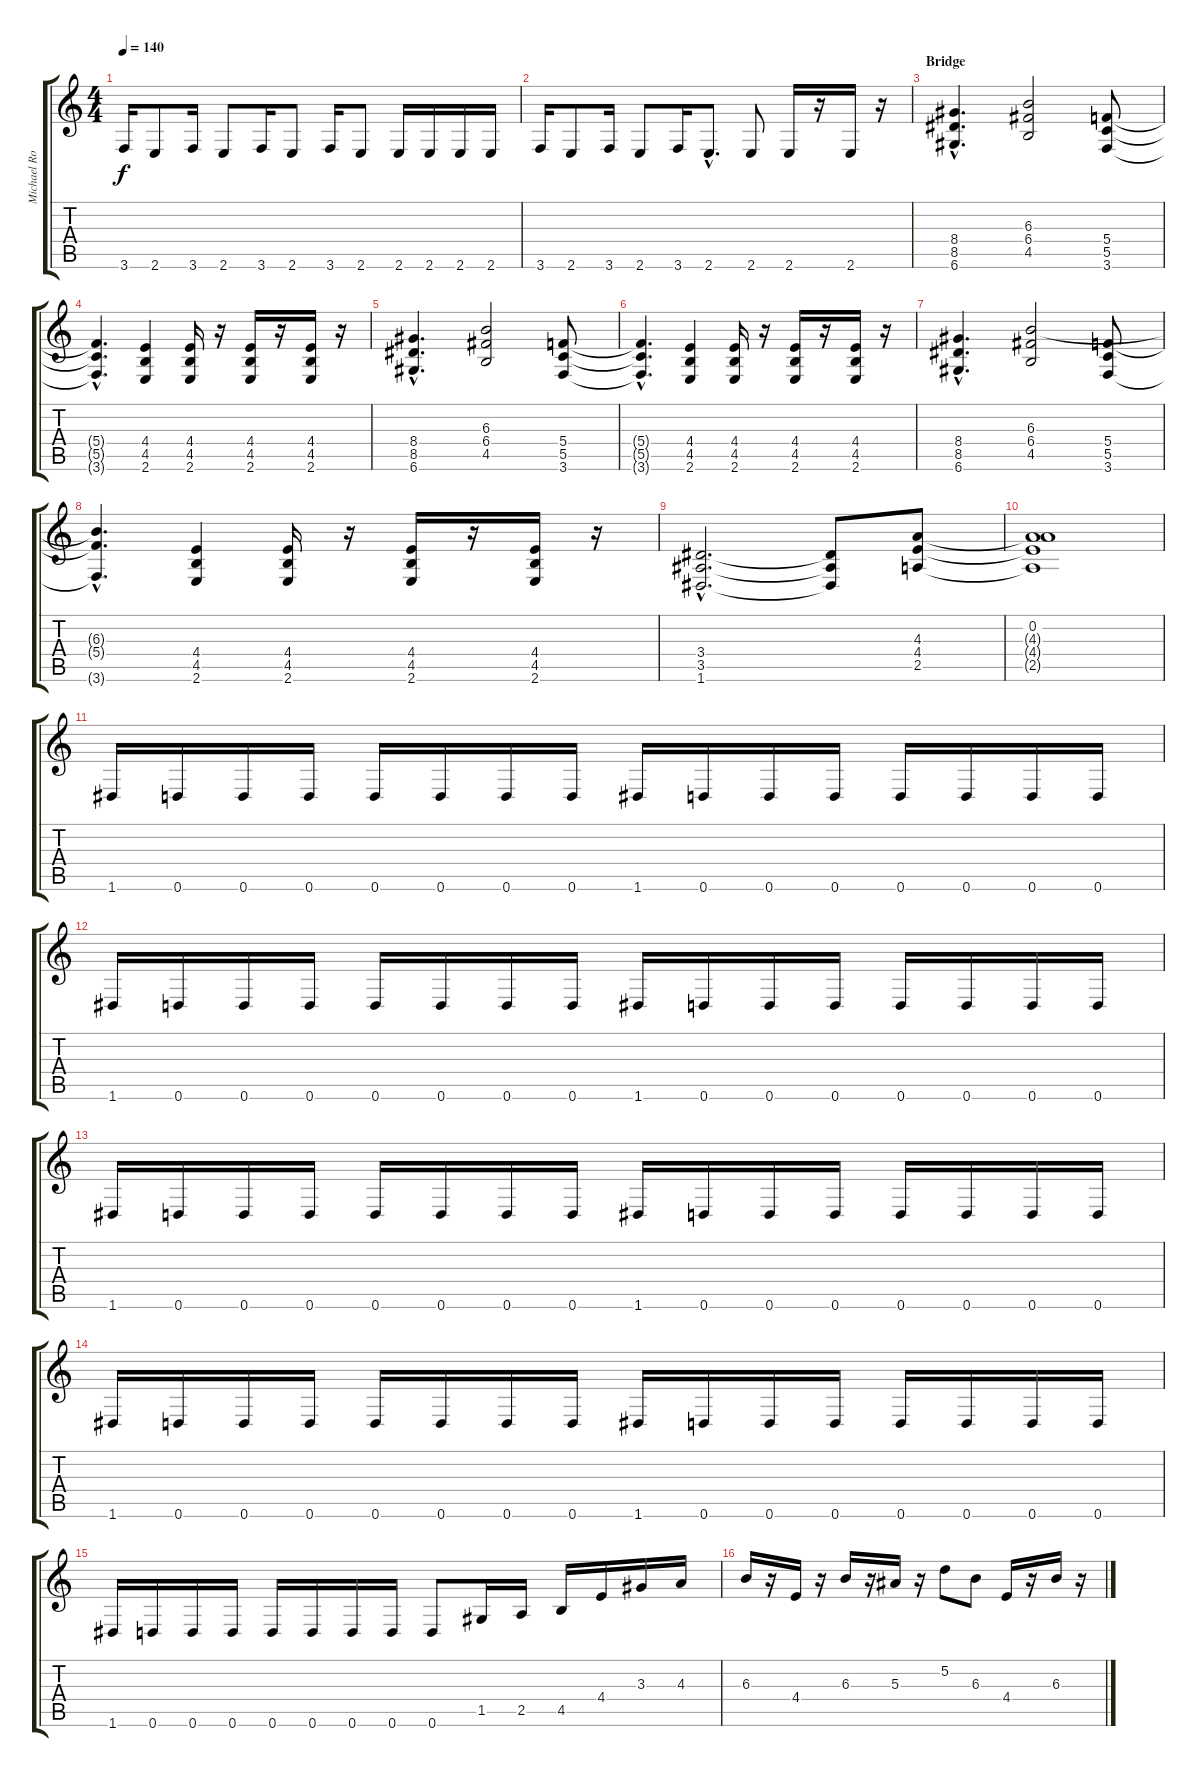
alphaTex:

\track ("Michael Romeo Lead" "Michael Ro") {instrument distortionguitar}
\staff {score tabs}
\tuning (D4 A3 F3 C3 G2 D2) {hide}
\ts (4 4)
\tempo 140
\clef g2
\ks c
3.6.16{dy f} 2.6.8 3.6.16 2.6.8 3.6.16 2.6.8 3.6.16 2.6.8 2.6.16 2.6.16 2.6.16 2.6.16 |
3.6.16 2.6.8 3.6.16 2.6.8 3.6.16 2.6{hac}.8{d} 2.6.8 2.6.16 r.16 2.6.16 r.16 |
\section ("" "Bridge")
(8.4{hac} 8.5{hac} 6.6{hac}).4{d} (6.3 6.4 4.5).2 (5.4 5.5 3.6).8 |
(5.4{hac t} 5.5{hac t} 3.6{hac t}).4{d} (4.4 4.5 2.6).4 (4.4 4.5 2.6).16 r.16 (4.4 4.5 2.6).16 r.16 (4.4 4.5 2.6).16 r.16 |
(8.4{hac} 8.5{hac} 6.6{hac}).4{d} (6.3 6.4 4.5).2 (5.4 5.5 3.6).8 |
(5.4{hac t} 5.5{hac t} 3.6{hac t}).4{d} (4.4 4.5 2.6).4 (4.4 4.5 2.6).16 r.16 (4.4 4.5 2.6).16 r.16 (4.4 4.5 2.6).16 r.16 |
(8.4{hac} 8.5{hac} 6.6{hac}).4{d} (6.3 6.4 4.5).2 (5.4 5.5 3.6).8 |
(6.3{hac t} 5.4{hac t} 3.6{hac t}).4{d} (4.4 4.5 2.6).4 (4.4 4.5 2.6).16 r.16 (4.4 4.5 2.6).16 r.16 (4.4 4.5 2.6).16 r.16 |
(3.4{hac} 3.5{hac} 1.6{hac}).2{d} (3.4{t} 3.5{t} 1.6{t}).8 (4.3 4.4 2.5).8 |
(0.2 4.3{t} 4.4{t} 2.5{t}).1 |
1.6.16 0.6.16 0.6.16 0.6.16 0.6.16 0.6.16 0.6.16 0.6.16 1.6.16 0.6.16 0.6.16 0.6.16 0.6.16 0.6.16 0.6.16 0.6.16 |
1.6.16 0.6.16 0.6.16 0.6.16 0.6.16 0.6.16 0.6.16 0.6.16 1.6.16 0.6.16 0.6.16 0.6.16 0.6.16 0.6.16 0.6.16 0.6.16 |
1.6.16 0.6.16 0.6.16 0.6.16 0.6.16 0.6.16 0.6.16 0.6.16 1.6.16 0.6.16 0.6.16 0.6.16 0.6.16 0.6.16 0.6.16 0.6.16 |
1.6.16 0.6.16 0.6.16 0.6.16 0.6.16 0.6.16 0.6.16 0.6.16 1.6.16 0.6.16 0.6.16 0.6.16 0.6.16 0.6.16 0.6.16 0.6.16 |
1.6.16 0.6.16 0.6.16 0.6.16 0.6.16 0.6.16 0.6.16 0.6.16 0.6.8 1.5.16 2.5.16 4.5.16 4.4.16 3.3.16 4.3.16 |
6.3.16 r.16 4.4.16 r.16 6.3.16 r.16 5.3.16 r.16 5.2.8 6.3.8 4.4.16 r.16 6.3.16 r.16
